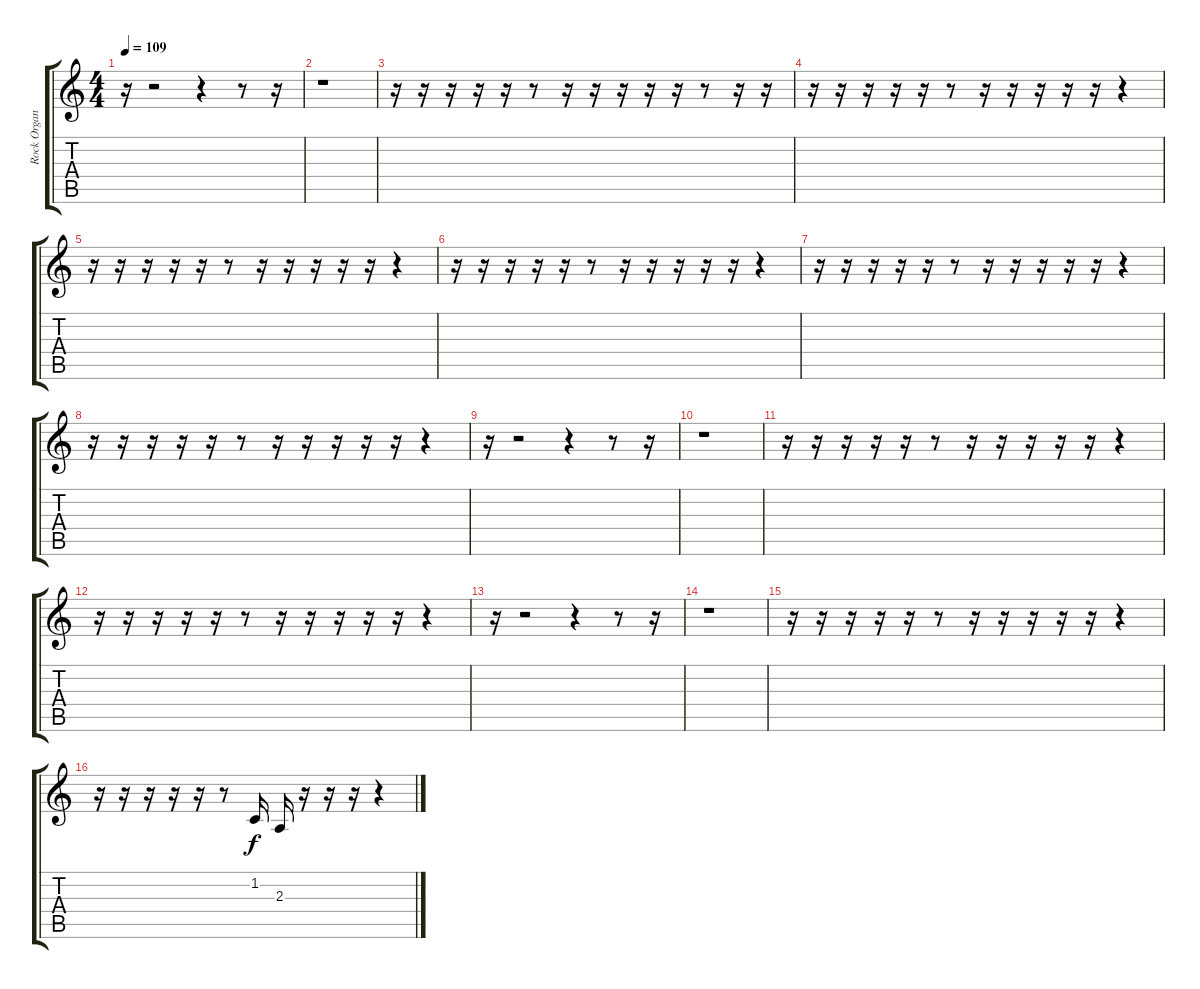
\track ("Rock Organ" "Rock Organ") {instrument rockorgan}
\staff {score tabs}
\tuning (E4 B3 G3 D3 A2 E2) {hide}
\ts (4 4)
\tempo 109
\clef g2
\ks c
r.16{dy f} r.2 r.4 r.8 r.16 |
r.1 |
r.16 r.16 r.16 r.16 r.16 r.8 r.16 r.16 r.16 r.16 r.16 r.8 r.16 r.16 |
r.16 r.16 r.16 r.16 r.16 r.8 r.16 r.16 r.16 r.16 r.16 r.4 |
r.16 r.16 r.16 r.16 r.16 r.8 r.16 r.16 r.16 r.16 r.16 r.4 |
r.16 r.16 r.16 r.16 r.16 r.8 r.16 r.16 r.16 r.16 r.16 r.4 |
r.16 r.16 r.16 r.16 r.16 r.8 r.16 r.16 r.16 r.16 r.16 r.4 |
r.16 r.16 r.16 r.16 r.16 r.8 r.16 r.16 r.16 r.16 r.16 r.4 |
r.16 r.2 r.4 r.8 r.16 |
r.1 |
r.16 r.16 r.16 r.16 r.16 r.8 r.16 r.16 r.16 r.16 r.16 r.4 |
r.16 r.16 r.16 r.16 r.16 r.8 r.16 r.16 r.16 r.16 r.16 r.4 |
r.16 r.2 r.4 r.8 r.16 |
r.1 |
r.16 r.16 r.16 r.16 r.16 r.8 r.16 r.16 r.16 r.16 r.16 r.4 |
r.16 r.16 r.16 r.16 r.16 r.8 1.2.16 2.3.16 r.16 r.16 r.16 r.4
